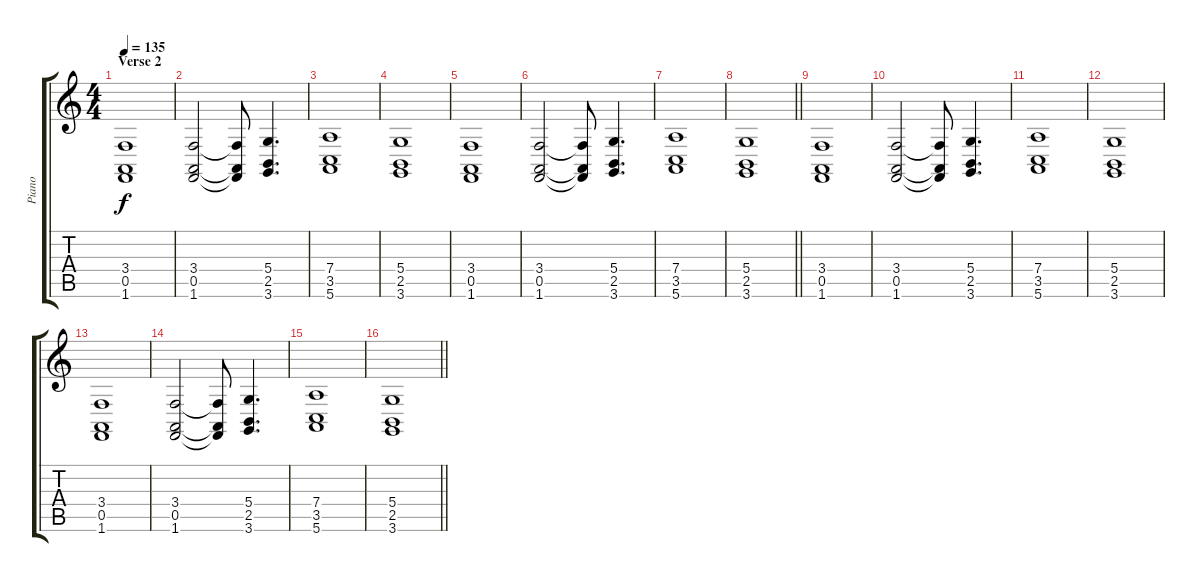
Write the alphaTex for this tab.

\track ("Piano" "Piano") {instrument electricpiano1}
\staff {score tabs}
\tuning (E4 B3 G3 D3 A2 E2) {hide}
\ts (4 4)
\section ("" "Verse 2")
\tempo 135
\clef g2
\ks c
(3.4 0.5 1.6).1{dy f} |
(3.4 0.5 1.6).2 (3.4{t} 0.5{t} 1.6{t}).8 (5.4 2.5 3.6).4{d} |
(7.4 3.5 5.6).1 |
(5.4 2.5 3.6).1 |
(3.4 0.5 1.6).1 |
(3.4 0.5 1.6).2 (3.4{t} 0.5{t} 1.6{t}).8 (5.4 2.5 3.6).4{d} |
(7.4 3.5 5.6).1 |
\barLineRight lightlight
(5.4 2.5 3.6).1 |
(3.4 0.5 1.6).1 |
(3.4 0.5 1.6).2 (3.4{t} 0.5{t} 1.6{t}).8 (5.4 2.5 3.6).4{d} |
(7.4 3.5 5.6).1 |
(5.4 2.5 3.6).1 |
(3.4 0.5 1.6).1 |
(3.4 0.5 1.6).2 (3.4{t} 0.5{t} 1.6{t}).8 (5.4 2.5 3.6).4{d} |
(7.4 3.5 5.6).1 |
\barLineRight lightlight
(5.4 2.5 3.6).1
